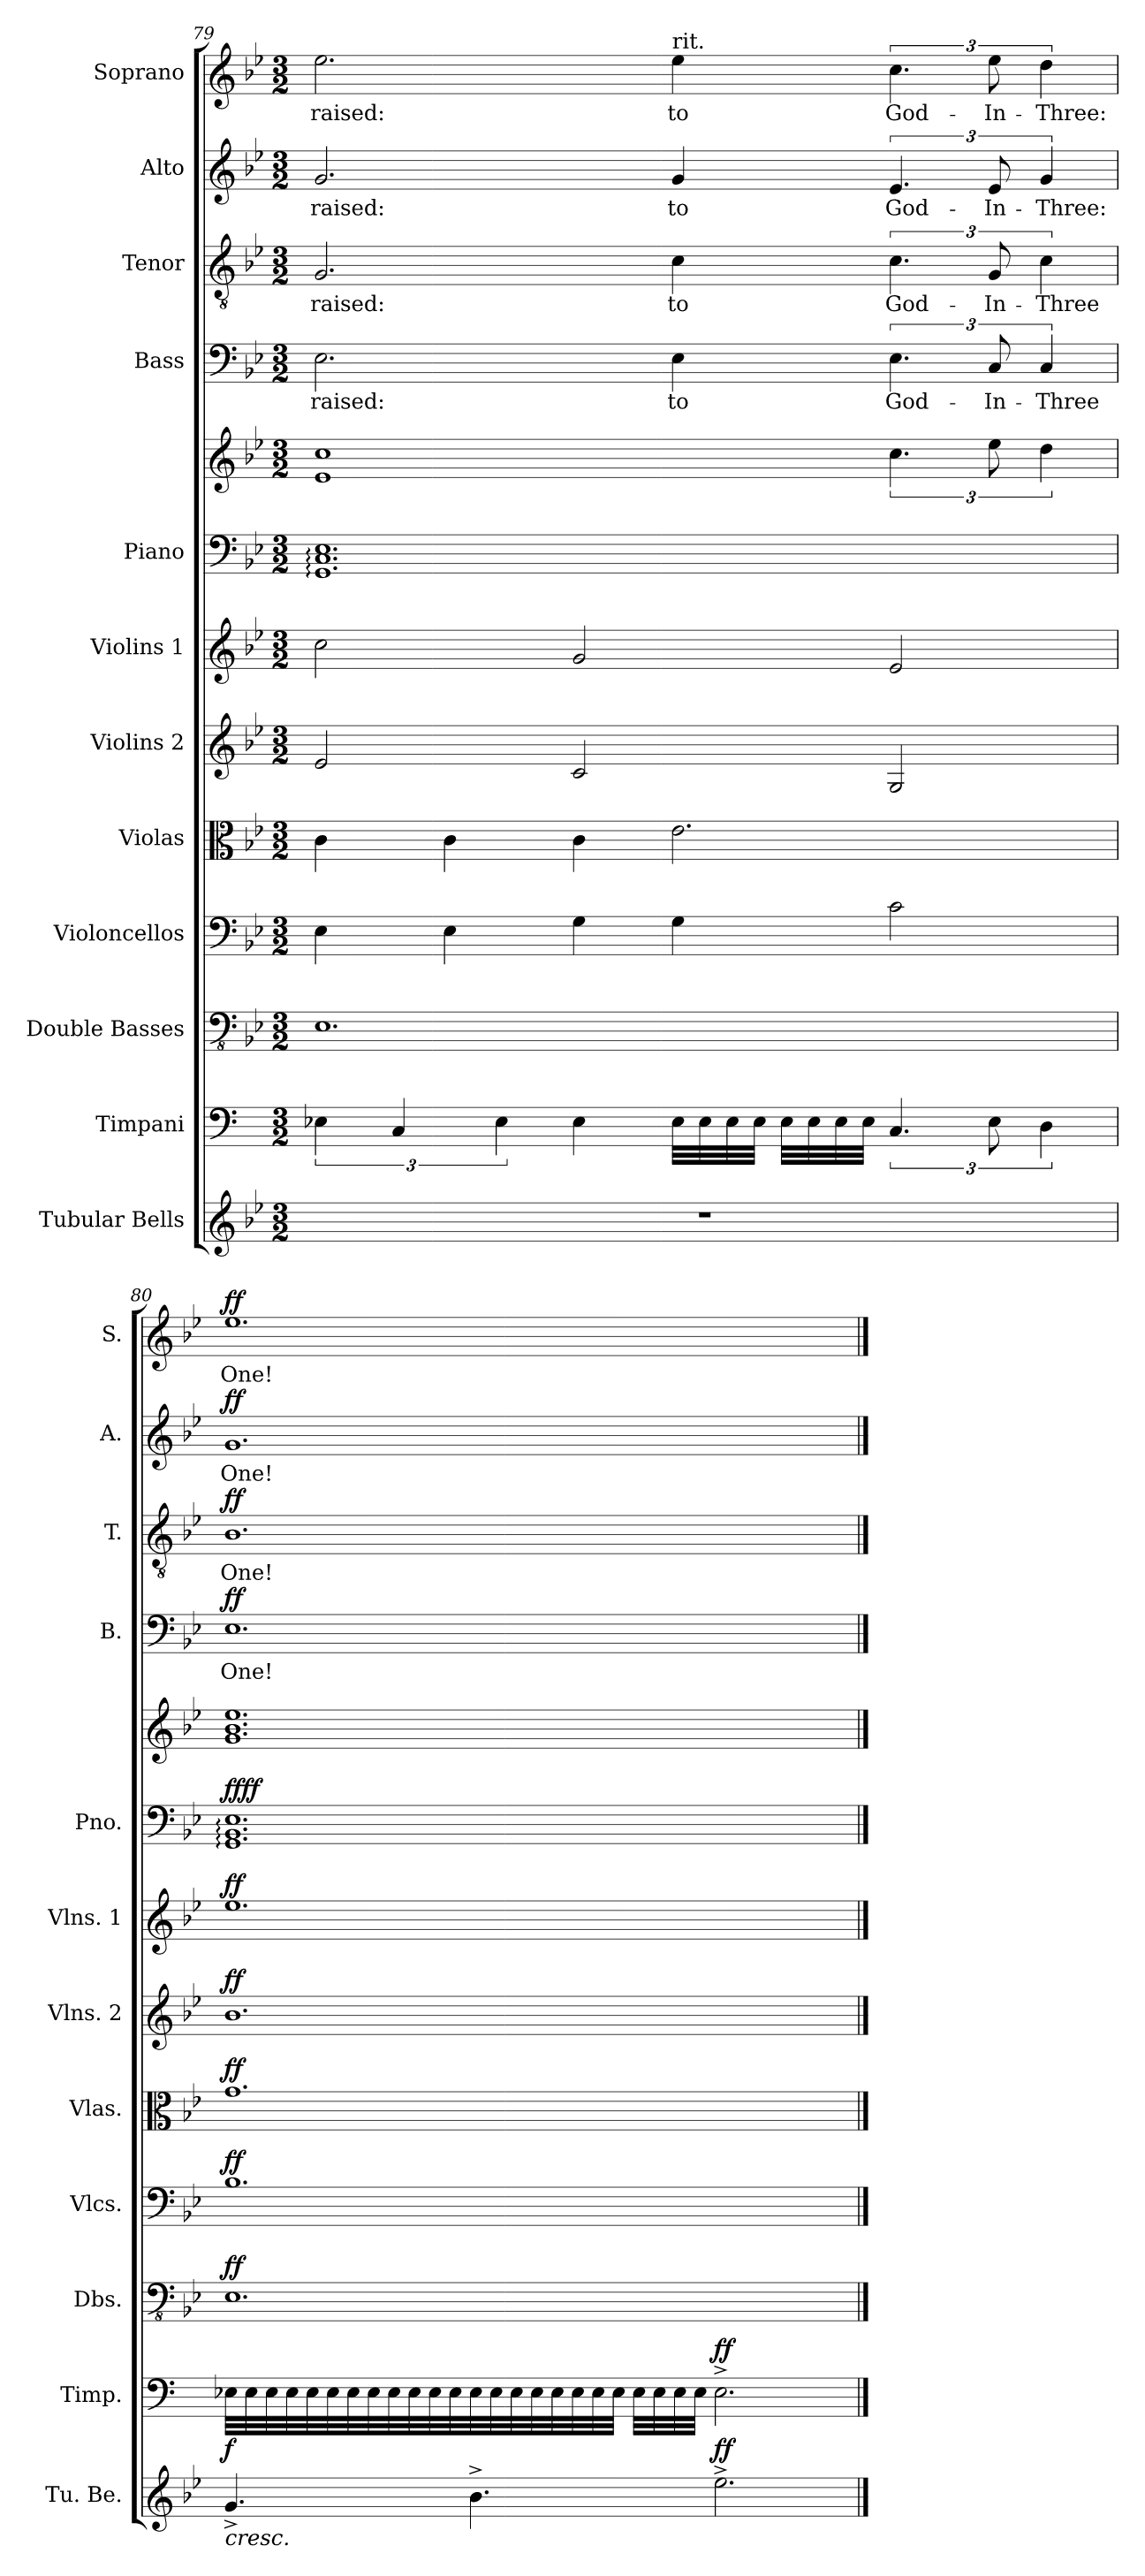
**kern	**dynam	**kern	**dynam	**kern	**dynam	**kern	**dynam	**kern	**dynam	**kern	**dynam	**kern	**dynam	**kern	**kern	**dynam	**kern	**text	**dynam	**kern	**text	**dynam	**kern	**text	**dynam	**kern	**text	**dynam
*part12	*part12	*part11	*part11	*part10	*part10	*part9	*part9	*part8	*part8	*part7	*part7	*part6	*part6	*part5	*part5	*part5	*part4	*part4	*part4	*part3	*part3	*part3	*part2	*part2	*part2	*part1	*part1	*part1
*staff13	*staff13	*staff12	*staff12	*staff11	*staff11	*staff10	*staff10	*staff9	*staff9	*staff8	*staff8	*staff7	*staff7	*staff6	*staff5	*staff5/6	*staff4	*staff4	*staff4	*staff3	*staff3	*staff3	*staff2	*staff2	*staff2	*staff1	*staff1	*staff1
*I"Tubular Bells	*	*I"Timpani	*	*I"Double Basses	*	*I"Violoncellos	*	*I"Violas	*	*I"Violins 2	*	*I"Violins 1	*	*I"Piano	*	*	*I"Bass	*	*	*I"Tenor	*	*	*I"Alto	*	*	*I"Soprano	*	*
*I'Tu. Be.	*	*I'Timp.	*	*I'Dbs.	*	*I'Vlcs.	*	*I'Vlas.	*	*I'Vlns. 2	*	*I'Vlns. 1	*	*I'Pno.	*	*	*I'B.	*	*	*I'T.	*	*	*I'A.	*	*	*I'S.	*	*
!!LO:PB:g=z
*clefG2	*	*clefF4	*	*clefFv4	*	*clefF4	*	*clefC3	*	*clefG2	*	*clefG2	*	*clefF4	*clefG2	*	*clefF4	*	*	*clefGv2	*	*	*clefG2	*	*	*clefG2	*	*
*k[b-e-]	*	*k[]	*	*k[b-e-]	*	*k[b-e-]	*	*k[b-e-]	*	*k[b-e-]	*	*k[b-e-]	*	*k[b-e-]	*k[b-e-]	*	*k[b-e-]	*	*	*k[b-e-]	*	*	*k[b-e-]	*	*	*k[b-e-]	*	*
*B-:	*	*C:	*	*B-:	*	*B-:	*	*B-:	*	*B-:	*	*B-:	*	*B-:	*B-:	*	*B-:	*	*	*B-:	*	*	*B-:	*	*	*B-:	*	*
*M3/2	*	*M3/2	*	*M3/2	*	*M3/2	*	*M3/2	*	*M3/2	*	*M3/2	*	*M3/2	*M3/2	*	*M3/2	*	*	*M3/2	*	*	*M3/2	*	*	*M3/2	*	*
=79	=79	=79	=79	=79	=79	=79	=79	=79	=79	=79	=79	=79	=79	=79	=79	=79	=79	=79	=79	=79	=79	=79	=79	=79	=79	=79	=79	=79
1.r	.	6E-X\	.	1.EE-	.	4E-\	.	4c\	.	2e-/	.	2cc\	.	1.GG: 1.C: 1.E-:	1e- 1cc	.	2.E-\	raised:	.	2.G/	raised:	.	2.g/	raised:	.	2.ee-\	raised:	.
.	.	6C/	.	.	.	.	.	.	.	.	.	.	.	.	.	.	.	.	.	.	.	.	.	.	.	.	.	.
.	.	.	.	.	.	4E-\	.	4c\	.	.	.	.	.	.	.	.	.	.	.	.	.	.	.	.	.	.	.	.
.	.	6E-\	.	.	.	.	.	.	.	.	.	.	.	.	.	.	.	.	.	.	.	.	.	.	.	.	.	.
.	.	4E-\	.	.	.	4G\	.	4c\	.	2c/	.	2g/	.	.	.	.	.	.	.	.	.	.	.	.	.	.	.	.
*	*	*	*	*	*	*	*	*	*	*	*	*	*	*	*	*	*	*	*	*	*	*	*	*	*	*MM80	*	*
!	!	!	!	!	!	!	!	!	!	!	!	!	!	!	!	!	!	!	!	!	!	!	!	!	!	!LO:TX:a:t=rit.	!	!
.	.	32E-\LLL	.	.	.	4G\	.	2.e-\	.	.	.	.	.	.	.	.	4E-\	to	.	4c\	to	.	4g/	to	.	4ee-\	to	.
.	.	32E-\	.	.	.	.	.	.	.	.	.	.	.	.	.	.	.	.	.	.	.	.	.	.	.	.	.	.
.	.	32E-\	.	.	.	.	.	.	.	.	.	.	.	.	.	.	.	.	.	.	.	.	.	.	.	.	.	.
.	.	32E-\JJJ	.	.	.	.	.	.	.	.	.	.	.	.	.	.	.	.	.	.	.	.	.	.	.	.	.	.
.	.	32E-\LLL	.	.	.	.	.	.	.	.	.	.	.	.	.	.	.	.	.	.	.	.	.	.	.	.	.	.
.	.	32E-\	.	.	.	.	.	.	.	.	.	.	.	.	.	.	.	.	.	.	.	.	.	.	.	.	.	.
.	.	32E-\	.	.	.	.	.	.	.	.	.	.	.	.	.	.	.	.	.	.	.	.	.	.	.	.	.	.
.	.	32E-\JJJ	.	.	.	.	.	.	.	.	.	.	.	.	.	.	.	.	.	.	.	.	.	.	.	.	.	.
.	.	6.C/	.	.	.	2c\	.	.	.	2G/	.	2e-/	.	.	6.cc\	.	6.E-\	God-	.	6.c\	God-	.	6.e-/	God-	.	6.cc\	God-	.
.	.	12E-\	.	.	.	.	.	.	.	.	.	.	.	.	12ee-\	.	12C/	-In-	.	12G/	-In-	.	12e-/	-In-	.	12ee-\	-In-	.
.	.	6D\	.	.	.	.	.	.	.	.	.	.	.	.	6dd\	.	6C/	-Three	.	6c\	-Three	.	6g/	-Three:	.	6dd\	-Three:	.
!!LO:PB:g=z
=80	=80	=80	=80	=80	=80	=80	=80	=80	=80	=80	=80	=80	=80	=80	=80	=80	=80	=80	=80	=80	=80	=80	=80	=80	=80	=80	=80	=80
!	!LO:HP:b	!	!	!	!	!	!	!	!	!	!	!	!	!	!	!	!	!	!	!	!	!	!	!	!	!	!	!
!	!LO:DY:n=1:a	!	!	!	!LO:DY:a	!	!LO:DY:a	!	!LO:DY:a	!	!LO:DY:a	!	!LO:DY:a	!	!	!LO:DY:a=2	!	!	!	!	!	!	!	!	!	!	!	!
!	!	!	!	!	!	!	!	!	!	!	!	!	!	!	!	!LO:DY:n=1:a	!	!	!LO:DY:a	!	!	!LO:DY:a	!	!	!LO:DY:a	!	!	!LO:DY:a
4.g^/	< f	32E-X\LLL	.	1.EE-	ff	1.B-	ff	1.g	ff	1.b-	ff	1.ee-	ff	1.GG: 1.BB-: 1.E-:	1.g 1.b- 1.ee-	ff ff	1.E-	One!	ff	1.B-	One!	ff	1.g	One!	ff	1.ee-	One!	ff
.	.	32E-\	.	.	.	.	.	.	.	.	.	.	.	.	.	.	.	.	.	.	.	.	.	.	.	.	.	.
.	.	32E-\	.	.	.	.	.	.	.	.	.	.	.	.	.	.	.	.	.	.	.	.	.	.	.	.	.	.
.	.	32E-\	.	.	.	.	.	.	.	.	.	.	.	.	.	.	.	.	.	.	.	.	.	.	.	.	.	.
.	.	32E-\LLL	.	.	.	.	.	.	.	.	.	.	.	.	.	.	.	.	.	.	.	.	.	.	.	.	.	.
.	.	32E-\	.	.	.	.	.	.	.	.	.	.	.	.	.	.	.	.	.	.	.	.	.	.	.	.	.	.
.	.	32E-\	.	.	.	.	.	.	.	.	.	.	.	.	.	.	.	.	.	.	.	.	.	.	.	.	.	.
.	.	32E-\JJJ	.	.	.	.	.	.	.	.	.	.	.	.	.	.	.	.	.	.	.	.	.	.	.	.	.	.
.	.	32E-\	.	.	.	.	.	.	.	.	.	.	.	.	.	.	.	.	.	.	.	.	.	.	.	.	.	.
.	.	32E-\	.	.	.	.	.	.	.	.	.	.	.	.	.	.	.	.	.	.	.	.	.	.	.	.	.	.
.	.	32E-\	.	.	.	.	.	.	.	.	.	.	.	.	.	.	.	.	.	.	.	.	.	.	.	.	.	.
.	.	32E-\	.	.	.	.	.	.	.	.	.	.	.	.	.	.	.	.	.	.	.	.	.	.	.	.	.	.
4.b-^\	.	32E-\LLL	.	.	.	.	.	.	.	.	.	.	.	.	.	.	.	.	.	.	.	.	.	.	.	.	.	.
.	.	32E-\	.	.	.	.	.	.	.	.	.	.	.	.	.	.	.	.	.	.	.	.	.	.	.	.	.	.
.	.	32E-\	.	.	.	.	.	.	.	.	.	.	.	.	.	.	.	.	.	.	.	.	.	.	.	.	.	.
.	.	32E-\JJJ	.	.	.	.	.	.	.	.	.	.	.	.	.	.	.	.	.	.	.	.	.	.	.	.	.	.
.	.	32E-\	.	.	.	.	.	.	.	.	.	.	.	.	.	.	.	.	.	.	.	.	.	.	.	.	.	.
.	.	32E-\	.	.	.	.	.	.	.	.	.	.	.	.	.	.	.	.	.	.	.	.	.	.	.	.	.	.
.	.	32E-\	.	.	.	.	.	.	.	.	.	.	.	.	.	.	.	.	.	.	.	.	.	.	.	.	.	.
.	.	32E-\JJJ	.	.	.	.	.	.	.	.	.	.	.	.	.	.	.	.	.	.	.	.	.	.	.	.	.	.
.	.	32E-\LLL	.	.	.	.	.	.	.	.	.	.	.	.	.	.	.	.	.	.	.	.	.	.	.	.	.	.
.	.	32E-\	.	.	.	.	.	.	.	.	.	.	.	.	.	.	.	.	.	.	.	.	.	.	.	.	.	.
.	.	32E-\	.	.	.	.	.	.	.	.	.	.	.	.	.	.	.	.	.	.	.	.	.	.	.	.	.	.
.	.	32E-\JJJ	.	.	.	.	.	.	.	.	.	.	.	.	.	.	.	.	.	.	.	.	.	.	.	.	.	.
!	!LO:DY:n=2:a	!	!LO:DY:a	!	!	!	!	!	!	!	!	!	!	!	!	!	!	!	!	!	!	!	!	!	!	!	!	!
2.ee-^\	ff	2.E-^\	ff	.	.	.	.	.	.	.	.	.	.	.	.	.	.	.	.	.	.	.	.	.	.	.	.	.
.	[	.	.	.	.	.	.	.	.	.	.	.	.	.	.	.	.	.	.	.	.	.	.	.	.	.	.	.
==	==	==	==	==	==	==	==	==	==	==	==	==	==	==	==	==	==	==	==	==	==	==	==	==	==	==	==	==
*-	*-	*-	*-	*-	*-	*-	*-	*-	*-	*-	*-	*-	*-	*-	*-	*-	*-	*-	*-	*-	*-	*-	*-	*-	*-	*-	*-	*-
